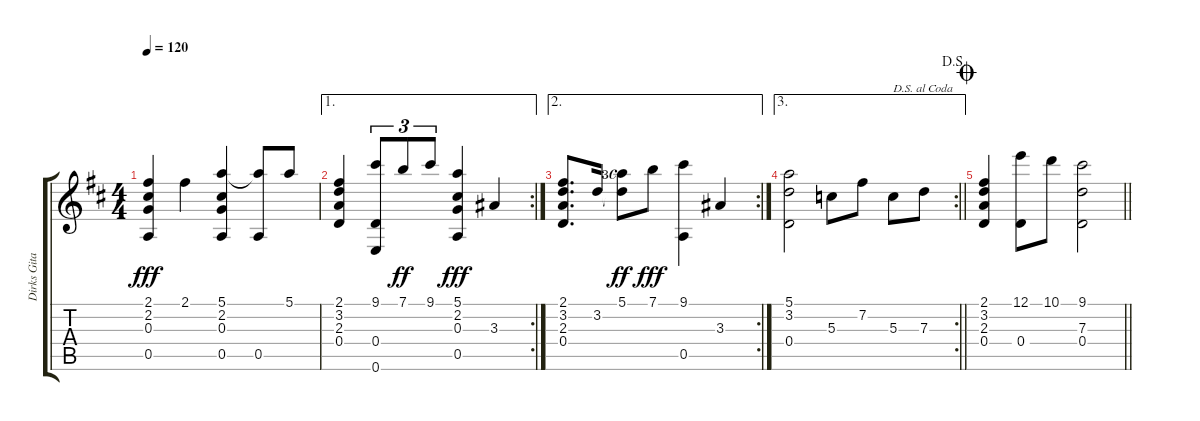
\track ("Dirks Gitarre" "Dirks Gita") {instrument acousticguitarnylon}
\staff {score tabs}
\tuning (E4 B3 G3 D3 A2 E2) {hide}
\ts (4 4)
\tempo 120
\clef g2
\ks d
(2.1 2.2 0.3 0.5).4{dy fff beam Up} 2.1.4 (5.1 2.2 0.3 0.5).4 (5.1{t} 0.5).8 5.1.8 |
\ae 1
\rc 2
(2.1 3.2 2.3 0.4).4 (9.1 0.4 0.6).8{tu (3 2)} 7.1.8{tu (3 2) dy ff} 9.1.8{tu (3 2)} (5.1 2.2 0.3 0.5).4{dy fff} 3.3.4{beam Up} |
\ae 2
\rc 2
(2.1 3.2 2.3 0.4).8{d beam Up} 3.2.16 (5.1{lf 4 rf 5} 3.2{t}).8{dy ff} 7.1.8{dy fff} (9.1 0.5).4 3.3.4{beam Up} |
\ae 3
\rc 2
\jump dalsegno
\barLineRight lightlight
(5.1 3.2 0.4).2 5.3.8 7.2.8 5.3.8{txt "D.S. al Coda"} 7.3.8 |
\jump coda
\barLineRight lightlight
(2.1 3.2 2.3 0.4).4 (12.1 0.4).8 10.1.8 (9.1 7.3 0.4).2
